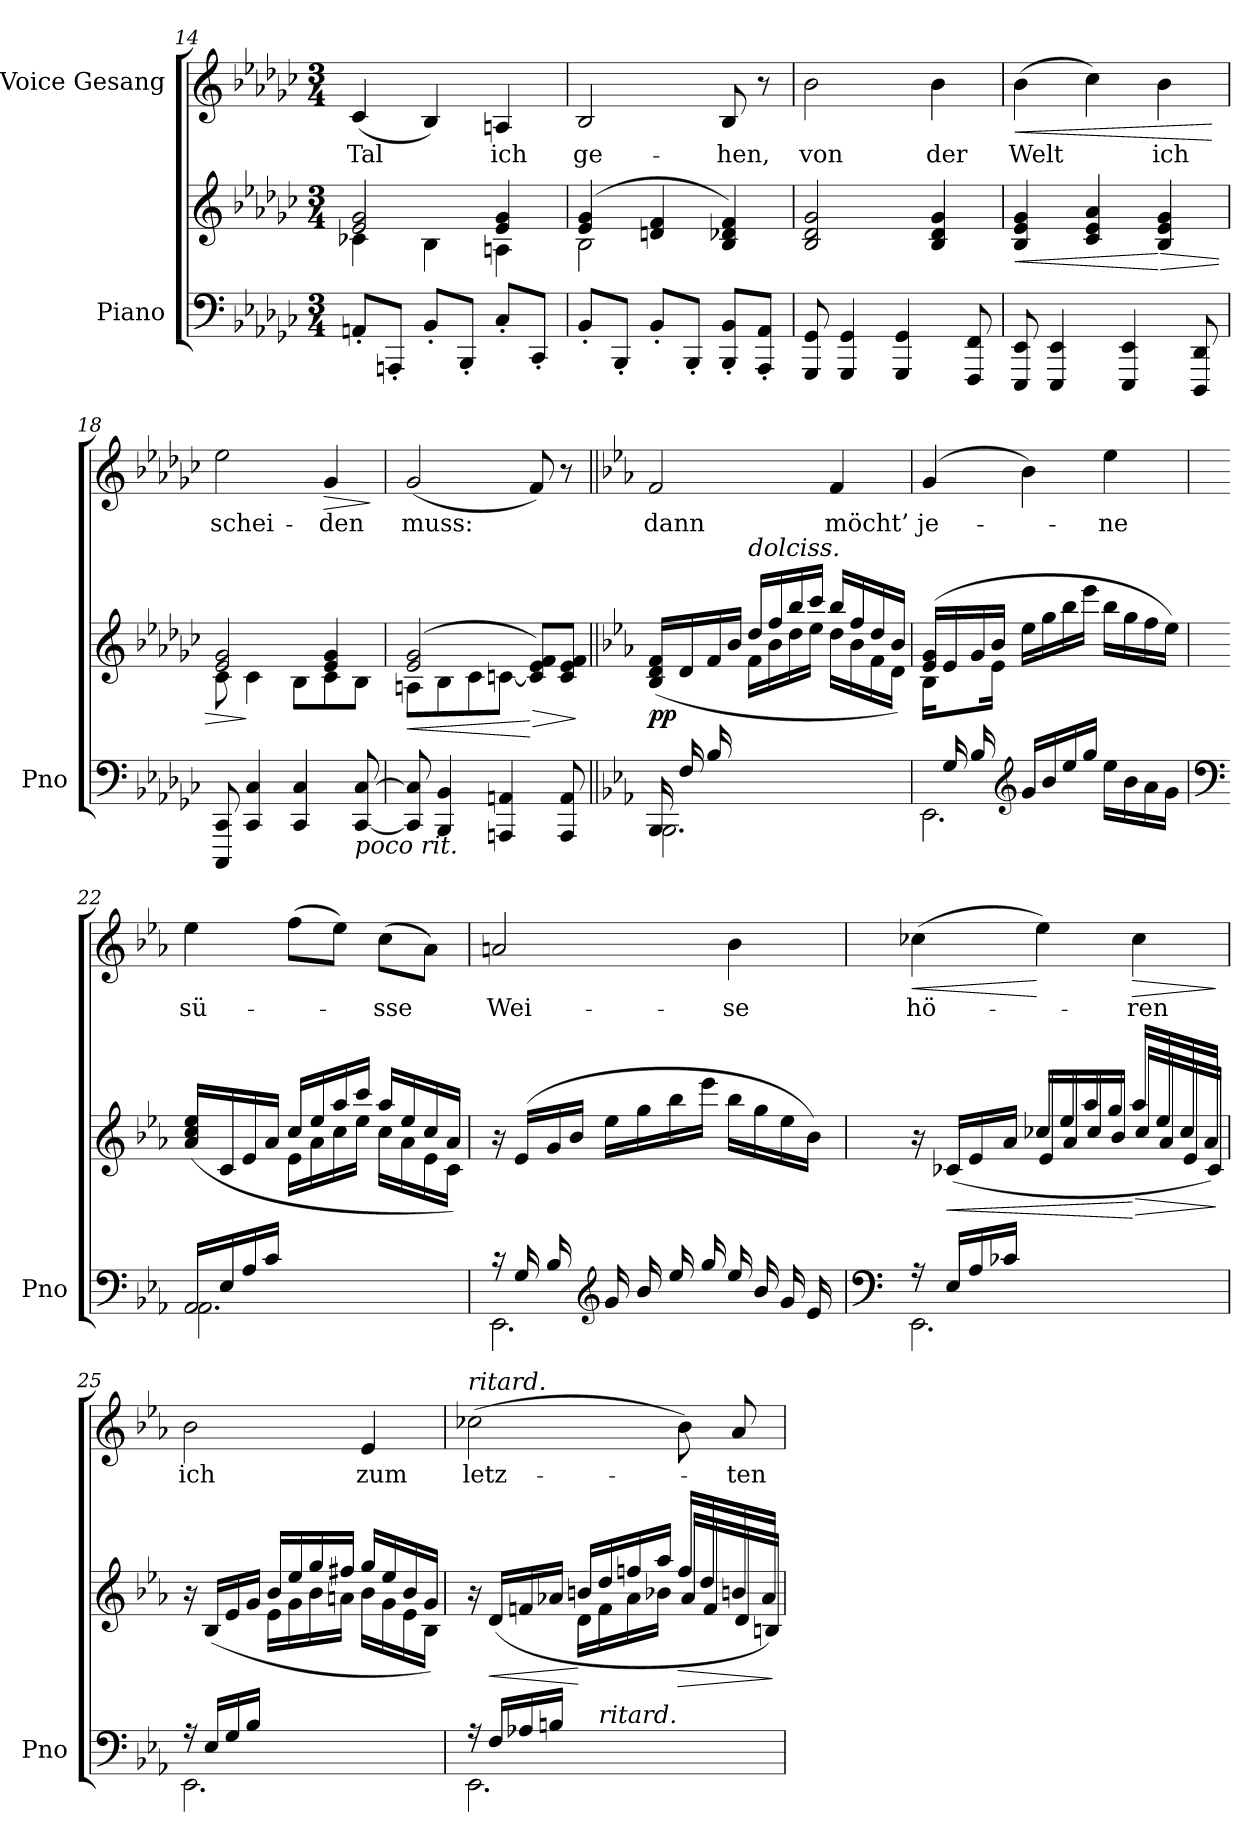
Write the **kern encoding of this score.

**kern	**kern	**dynam	**kern	**text	**dynam
*part2	*part2	*part2	*part1	*part1	*part1
*staff3	*staff2	*staff2/3	*staff1	*staff1	*staff1
*I"Piano	*	*	*I"Voice Gesang	*	*
*I'Pno	*	*	*	*	*
*clefF4	*clefG2	*	*clefG2	*	*
*k[b-e-a-d-g-c-]	*k[b-e-a-d-g-c-]	*	*k[b-e-a-d-g-c-]	*	*
*M3/4	*M3/4	*	*M3/4	*	*
=14	=14	=14	=14	=14	=14
*	*^	*	*	*	*
8AAn'</L	2e-/ 2g-/	4c-X\	.	(4c-/	Tal	.
8AAAn'</J	.	.	.	.	.	.
8BB-'</L	.	4B-\	.	4B-/)	.	.
8BBB-'</J	.	.	.	.	.	.
8C-'</L	4e-/ 4g-/	4An\	.	4An/	ich	.
8CC-'</J	.	.	.	.	.	.
=15	=15	=15	=15	=15	=15	=15
8BB-'</L	(<4e-/ 4g-/	2B-\	.	2B-/	ge-	.
8BBB-'</J	.	.	.	.	.	.
8BB-'</L	4dn/ 4f/	.	.	.	.	.
8BBB-'</J	.	.	.	.	.	.
8BBB-/'< 8BB-/'<L	4B-/ 4d-X/ 4f/)	4ryy	.	8B-/	-hen,	.
8AAA-/'< 8AA-/'<J	.	.	.	8r	.	.
*	*v	*v	*	*	*	*
=16	=16	=16	=16	=16	=16
8GGG-/ 8GG-/	2B-/ 2d-/ 2g-/	.	2b-\	von	.
4GGG-/ 4GG-/	.	.	.	.	.
4GGG-/ 4GG-/	.	.	.	.	.
.	4B-/ 4d-/ 4g-/	.	4b-\	der	.
8FFF/ 8FF/	.	.	.	.	.
=17	=17	=17	=17	=17	=17
!	!	!LO:HP:b	!	!	!LO:HP:b
8EEE-/ 8EE-/	4B-/ 4e-/ 4g-/	<	(4b-\	Welt	<
4EEE-/ 4EE-/	.	.	.	.	.
.	4c-/ 4e-/ 4a-/	.	4cc-\)	.	.
4EEE-/ 4EE-/	.	.	.	.	.
!	!	!LO:HP:n=1:b	!	!	!
.	4B-/ 4e-/ 4g-/	[ >	4b-\	ich	.
8DDD-/ 8DD-/	.	.	.	.	.
.	.	.	.	.	[
=18	=18	=18	=18	=18	=18
*	*^	*	*	*	*
8CCC-/ 8CC-/	2e-/ 2g-/	8c-\	.	2ee-\	schei-	.
4CC-/ 4C-/	.	4c-\	]	.	.	.
4CC-/ 4C-/	.	8B-\L	.	.	.	.
!	!	!	!	!	!	!LO:HP:b
.	4e-/ 4g-/	8c-\	.	4g-/	-den	>
!LO:TX:b:i:t=poco rit.	!	!	!	!	!	!
[8CC-/ [8C-/	.	8B-\J	.	.	.	.
*	*v	*v	*	*	*	*
.	.	.	.	.	]
=19	=19	=19	=19	=19	=19
!	!LO:TX:a:i:t=poco rit.	!	!	!	!
!	!	!LO:HP:b	!	!	!
*	*^	*	*	*	*
8CC-/] 8C-/]	(2e-/ 2g-/	8An\L	<	(2g-/	muss:	.
4BBB-/ 4BB-/	.	8B-\	.	.	.	.
.	.	8c-\	.	.	.	.
4AAAn/ 4AAn/	.	[8cn\J	.	.	.	.
!	!	!	!LO:HP:n=1:b	!	!	!
.	8c/] 8e-/ 8f/L)	4ryy	[ >	8f/)	.	.
8AAA/ 8AA/	8c/ 8e-/ 8f/J	.	.	8r	.	.
*	*v	*v	*	*	*	*
.	.	]	.	.	.
=20||	=20||	=20||	=20||	=20||	=20||
*k[b-e-a-]	*k[b-e-a-]	*	*k[b-e-a-]	*	*
!LO:TX:b:i:t=una corda	!	!	!	!	!
!LO:N:head=open	!	!LO:DY:b	!	!	!LO:DY:a
*^	*^	*	*	*	*
!	!	!	!	!	!	!	!LO:DY:n=1:a
16BBB-/LL	2.BBB-\	(>16B-/ 16d/ 16f/LL	8.ryy	pp	2f/	dann	p other-dynamics
16F/	.	16d/	.	.	.	.	.
16B-/	.	16f/	.	.	.	.	.
2ryy	.	16b-/JJ	16d\JJ	.	.	.	.
!	!	!LO:TX:i:t=dolciss.	!	!	!	!	!
.	.	16dd/LL	16f\LL	.	.	.	.
.	.	16ff/	16b-\	.	.	.	.
.	.	16bb-/	16dd\	.	.	.	.
.	.	16ccc/JJ	16ee-\JJ	.	.	.	.
.	.	16bb-/LL	16dd\LL	.	4f/	möcht’	.
.	.	16ff/	16b-\	.	.	.	.
.	.	16dd/	16f\	.	.	.	.
16ryy	.	16b-/JJ)	16d\JJ	.	.	.	.
=21	=21	=21	=21	=21	=21	=21	=21
16ryy	2.EE-\	(16e-/ 16g/LL	16B-\LL	.	(4g/	je-	.
16G/	.	16e-/	8ryy	.	.	.	.
16B-/	.	16g/	.	.	.	.	.
16ryy	.	16b-/JJ	16e-\JJ	.	.	.	.
*clefG2	*	*	*	*	*	*	*
16g/LL	.	16ee-\LL	2ryy	.	4b-\)	.	.
16b-/	.	16gg\	.	.	.	.	.
16ee-/	.	16bb-\	.	.	.	.	.
16gg/JJ	.	16eee-\JJ	.	.	.	.	.
16ee-\LL	.	16bb-\LL	.	.	4ee-\	-ne	.
16b-\	.	16gg\	.	.	.	.	.
16a-\	.	16ff\	.	.	.	.	.
16g\JJ	.	16ee-\JJ)	.	.	.	.	.
=22	=22	=22	=22	=22	=22	=22	=22
*clefF4	*	*	*	*	*	*	*
!LO:N:head=open	!	!	!	!	!	!	!
16AA-/LL	2.AA-\	(>16a-/ 16cc/ 16ee-/LL	4ryy	.	4ee-\	sü-	.
16E-/	.	16c/	.	.	.	.	.
16A-/	.	16e-/	.	.	.	.	.
16c/JJ	.	16a-/JJ	.	.	.	.	.
2ryy	.	16cc/LL	16e-\LL	.	(8ff\L	.	.
.	.	16ee-/	16a-\	.	.	.	.
.	.	16aa-/	16cc\	.	8ee-\J)	.	.
.	.	16ccc/JJ	16ee-\JJ	.	.	.	.
.	.	16aa-/LL	16cc\LL	.	(8cc\L	-sse	.
.	.	16ee-/	16a-\	.	.	.	.
.	.	16cc/	16e-\	.	8a-\J)	.	.
.	.	16a-/JJ)	16c\JJ	.	.	.	.
=23	=23	=23	=23	=23	=23	=23	=23
16r	2.EE-\	16r	8.ryy	.	2an/	Wei-	.
16G/LL	.	(16e-/LL	.	.	.	.	.
16B-/	.	16g/	.	.	.	.	.
16ryy	.	16b-/JJ	16e-\JJ	.	.	.	.
*clefG2	*	*	*	*	*	*	*
16g/LL	.	16ee-\LL	2ryy	.	.	.	.
16b-/	.	16gg\	.	.	.	.	.
16ee-/	.	16bb-\	.	.	.	.	.
16gg/JJ	.	16eee-\JJ	.	.	.	.	.
16ee-/LL	.	16bb-\LL	.	.	4b-\	-se	.
16b-/	.	16gg\	.	.	.	.	.
16g/	.	16ee-\	.	.	.	.	.
16e-/JJ	.	16b-\JJ)	.	.	.	.	.
=24	=24	=24	=24	=24	=24	=24	=24
*clefF4	*	*	*	*	*	*	*
!	!	!	!	!	!	!	!LO:HP:b
16r	2.EE-\	16r	4ryy	.	(4cc-X\	hö-	<
!	!	!	!	!LO:HP:b	!	!	!
16E-/LL	.	(>16c-X/LL	.	<	.	.	.
16A-/	.	16e-/	.	.	.	.	.
16c-X/JJ	.	16a-/JJ	.	.	.	.	.
2ryy	.	16cc-X/LL	16e-/LL	.	4ee-\)	.	[
.	.	16ee-/	16a-/	.	.	.	.
.	.	16aa-/	16cc-/	.	.	.	.
.	.	16gg/JJ	16b-/JJ	.	.	.	.
!	!	!	!	!LO:HP:n=1:b	!	!	!LO:HP:b
.	.	16aa-/LL	16cc-/LL	[ >	4cc-\	-ren	>
.	.	16ee-/	16a-/	.	.	.	.
.	.	16cc-/	16e-/	.	.	.	.
.	.	16a-/JJ)	16c-/JJ	.	.	.	.
*v	*v	*	*	*	*	*	*
*	*v	*v	*	*	*	*
.	.	]	.	.	]
=25	=25	=25	=25	=25	=25
*^	*^	*	*	*	*
16r	2.EE-\	16r	4ryy	.	2b-\	ich	.
16E-/LL	.	(>16B-/LL	.	.	.	.	.
16G/	.	16e-/	.	.	.	.	.
16B-/JJ	.	16g/JJ	.	.	.	.	.
2ryy	.	16b-/LL	16e-\LL	.	.	.	.
.	.	16ee-/	16g\	.	.	.	.
.	.	16gg/	16b-\	.	.	.	.
.	.	16ff#X/JJ	16an\JJ	.	.	.	.
.	.	16gg/LL	16b-\LL	.	4e-/	zum	.
.	.	16ee-/	16g\	.	.	.	.
.	.	16b-/	16e-\	.	.	.	.
.	.	16g/JJ)	16B-\JJ	.	.	.	.
=26	=26	=26	=26	=26	=26	=26	=26
!	!	!	!	!	!LO:TX:a:i:t=ritard.	!	!
*	*^	*	*	*	*	*	*
16r	2.EE-\	4ryy	16r	4ryy	.	(2cc-X\	letz-	.
!	!	!	!	!	!LO:HP:b	!	!	!
16F/LL	.	.	(>16d/LL	.	<	.	.	.
16A-X/	.	.	16fn/	.	.	.	.	.
16Bn/JJ	.	.	16a-X/JJ	.	.	.	.	.
2ryy	.	16ryy	16bn/LL	16d\LL	[	.	.	.
!	!	!LO:TX:a:i:t=ritard.	!	!	!	!	!	!
.	.	4..ryy	16dd/	16f\	.	.	.	.
.	.	.	16ffn/	16a-\	.	.	.	.
.	.	.	16aa-/JJ	16b-X\JJ	.	.	.	.
!	!	!	!	!	!LO:HP:b	!	!	!
.	.	.	16ff/LL	16a-/LL	>	8b-\)	.	.
.	.	.	16dd/	16f/	.	.	.	.
.	.	.	16bn/	16d/	.	8a-/	-ten	.
.	.	.	16a-/JJ)	16Bn/JJ	.	.	.	.
*	*	*	*v	*v	*	*	*	*
.	.	.	.	]	.	.	.
*v	*v	*v	*	*	*	*	*
=	=	=	=	=	=
*-	*-	*-	*-	*-	*-
